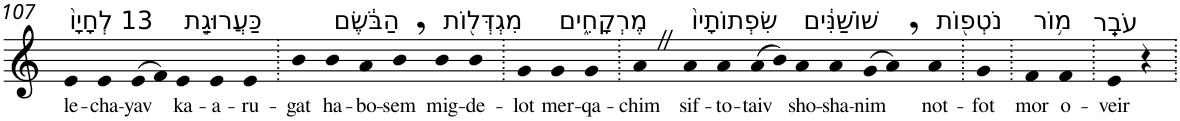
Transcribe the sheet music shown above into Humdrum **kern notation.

**kern	**text
*part1	*part1
*staff1	*staff1
*I"Piano	*
*I'Pno	*
!!LO:PB:g=z
*clefG2	*
*k[]	*
=107	=107
!LO:TX:a:t=13 לְחָיָו֙	!
!	!LO:LY:b
4e	le-
!	!LO:LY:b
4e	-cha-
!	!LO:LY:b
(>8e	-yav
8f)	.
!LO:TX:a:t=כַּעֲרוּגַ֣ת	!
!	!LO:LY:b
4e	ka-
!	!LO:LY:b
4e	-a-
!	!LO:LY:b
4e	-ru-
=108.	=108.
!	!LO:LY:b
4b	-gat
!LO:TX:a:t=הַבֹּ֔שֶׂם	!
!	!LO:LY:b
4b	ha-
!	!LO:LY:b
4a	-bo-
!	!LO:LY:b
4b,	-sem
!LO:TX:a:t=מִגְדְּל֖וֹת	!
!	!LO:LY:b
4b	mig-
!	!LO:LY:b
4b	-de-
=109.	=109.
!	!LO:LY:b
4g	-lot
!LO:TX:a:t=מֶרְקָחִ֑ים	!
!	!LO:LY:b
4g	mer-
!	!LO:LY:b
4g	-qa-
=110.	=110.
!	!LO:LY:b
4aZ	-chim
!LO:TX:a:t=שִׂפְתוֹתָיו֙	!
!	!LO:LY:b
4a	sif-
!	!LO:LY:b
4a	-to-
!	!LO:LY:b
(>8a	-taiv
8b)	.
!LO:TX:a:t=שׁוֹשַׁנִּ֔ים	!
!	!LO:LY:b
4a	sho-
!	!LO:LY:b
4a	-sha-
!	!LO:LY:b
(>8g	-nim
8a,)	.
!LO:TX:a:t=נֹטְפ֖וֹת	!
!	!LO:LY:b
4a	not-
=111.	=111.
!	!LO:LY:b
4g	-fot
=112.	=112.
!LO:TX:a:t=מ֥וֹר	!
!	!LO:LY:b
4f	mor
!LO:TX:a:t=עֹבֵֽר	!
!	!LO:LY:b
4f	o-
=113.	=113.
!	!LO:LY:b
4e	-veir
4r	.
=.	=.
*-	*-
